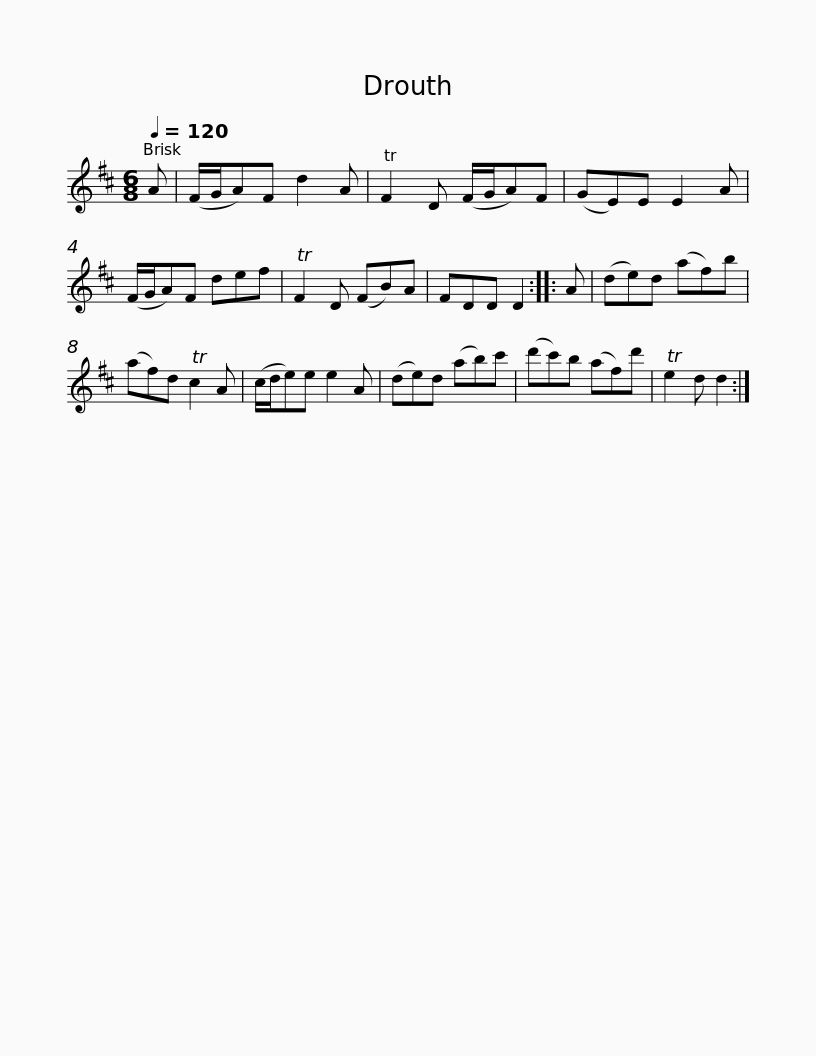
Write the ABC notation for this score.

X:1
L:1/8
Q:1/4=120
M:6/8
I:linebreak $
K:D
V:1 treble
V:1
 A | (F/G/A)F d2 A | TF2 D (F/G/A)F | (GE)E E2 A | (F/G/A)F def | %5
 TF2 D (FB)A | FDD D2 :: A |$ (de)d (af)b | (af)d Tc2 A | %10
 (c/d/e)e e2 A | (de)d (ab)c' | (d'c')b (af)d' | Te2 d d2 :| %14
